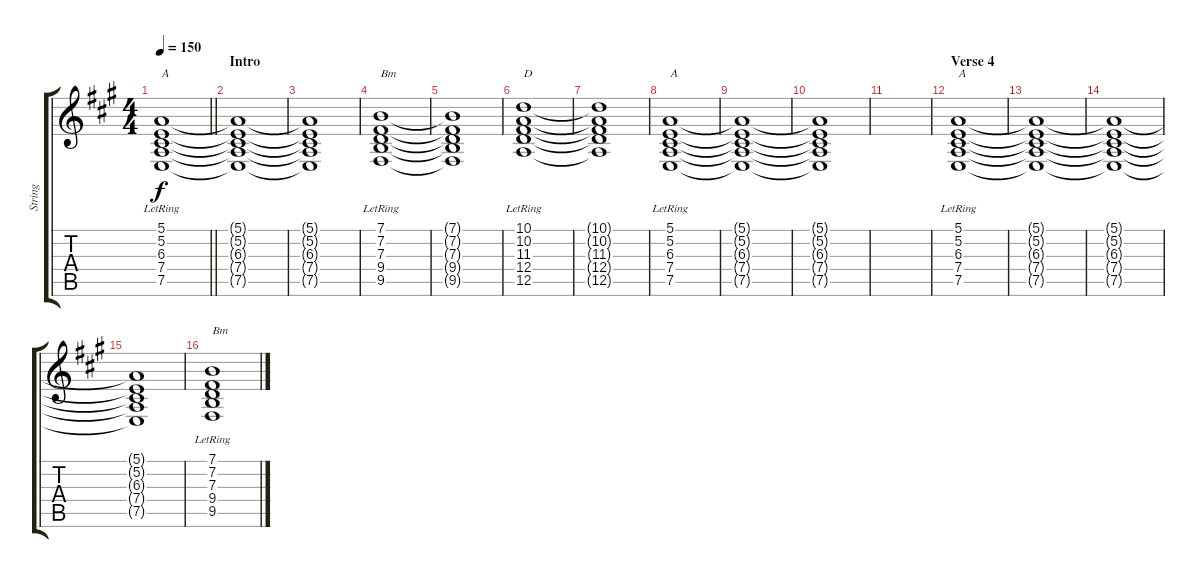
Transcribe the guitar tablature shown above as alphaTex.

\track ("String" "String") {instrument stringensemble2}
\staff {score tabs}
\tuning (E4 B3 G3 D3 A2 E2) {hide}
\ts (4 4)
\tempo 150
\clef g2
\barLineRight lightlight
\ks a
(5.1{lr} 5.2{lr} 6.3{lr} 7.4{lr} 7.5{lr}).1{txt "A" dy f} |
\section ("" "Intro")
(5.1{t} 5.2{t} 6.3{t} 7.4{t} 7.5{t}).1 |
(5.1{t} 5.2{t} 6.3{t} 7.4{t} 7.5{t}).1 |
(7.1{lr} 7.2{lr} 7.3{lr} 9.4{lr} 9.5{lr}).1{txt "Bm"} |
(7.1{t} 7.2{t} 7.3{t} 9.4{t} 9.5{t}).1 |
(10.1{lr} 10.2{lr} 11.3{lr} 12.4{lr} 12.5{lr}).1{txt "D"} |
(10.1{t} 10.2{t} 11.3{t} 12.4{t} 12.5{t}).1 |
(5.1{lr} 5.2{lr} 6.3{lr} 7.4{lr} 7.5{lr}).1{txt "A" volume 4} |
(5.1{t} 5.2{t} 6.3{t} 7.4{t} 7.5{t}).1 |
(5.1{t} 5.2{t} 6.3{t} 7.4{t} 7.5{t}).1 |
|
\section ("" "Verse 4")
(5.1{lr} 5.2{lr} 6.3{lr} 7.4{lr} 7.5{lr}).1{txt "A"} |
(5.1{t} 5.2{t} 6.3{t} 7.4{t} 7.5{t}).1 |
(5.1{t} 5.2{t} 6.3{t} 7.4{t} 7.5{t}).1 |
(5.1{t} 5.2{t} 6.3{t} 7.4{t} 7.5{t}).1 |
(7.1{lr} 7.2{lr} 7.3{lr} 9.4{lr} 9.5{lr}).1{txt "Bm"}
